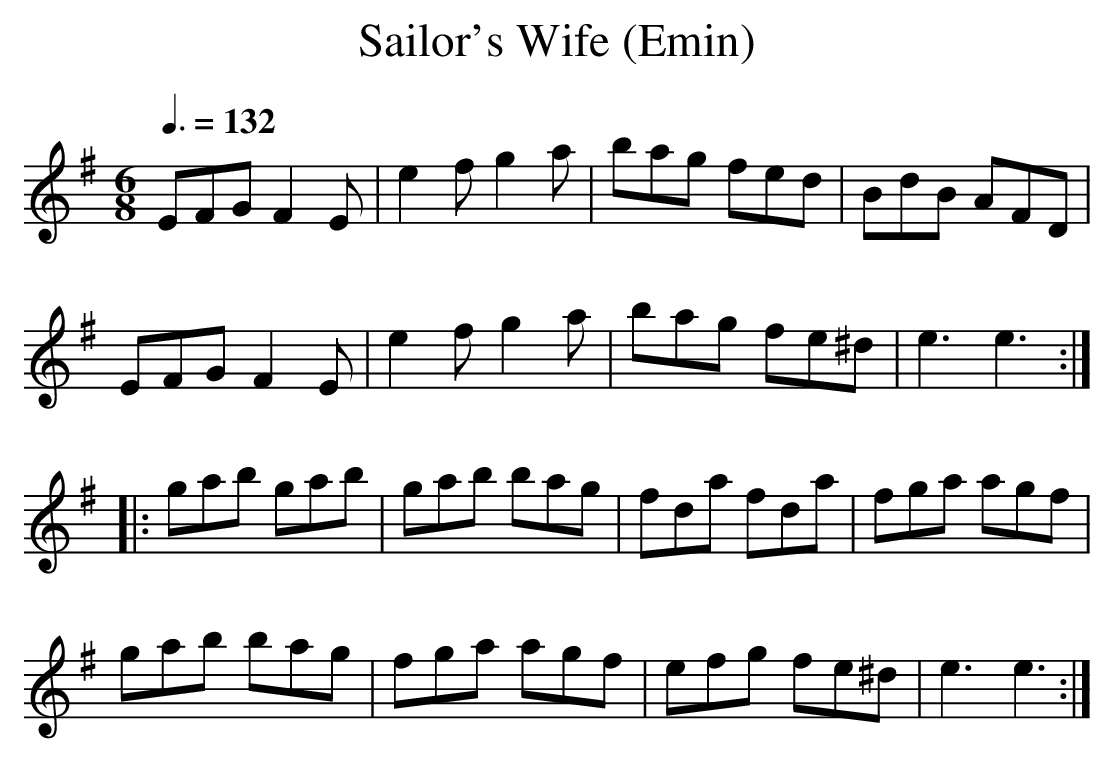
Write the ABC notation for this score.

X:1
T:Sailor's Wife (Emin)
Q:3/8=132
M:6/8
L:1/8
K:Emin
EFG F2E|e2f g2a|bag fed|BdB AFD|
EFG F2E|e2f g2a|bag fe^d|e3 e3:|
|:gab gab|gab bag|fda fda|fga agf|
gab bag|fga agf|efg fe^d|e3 e3:|
